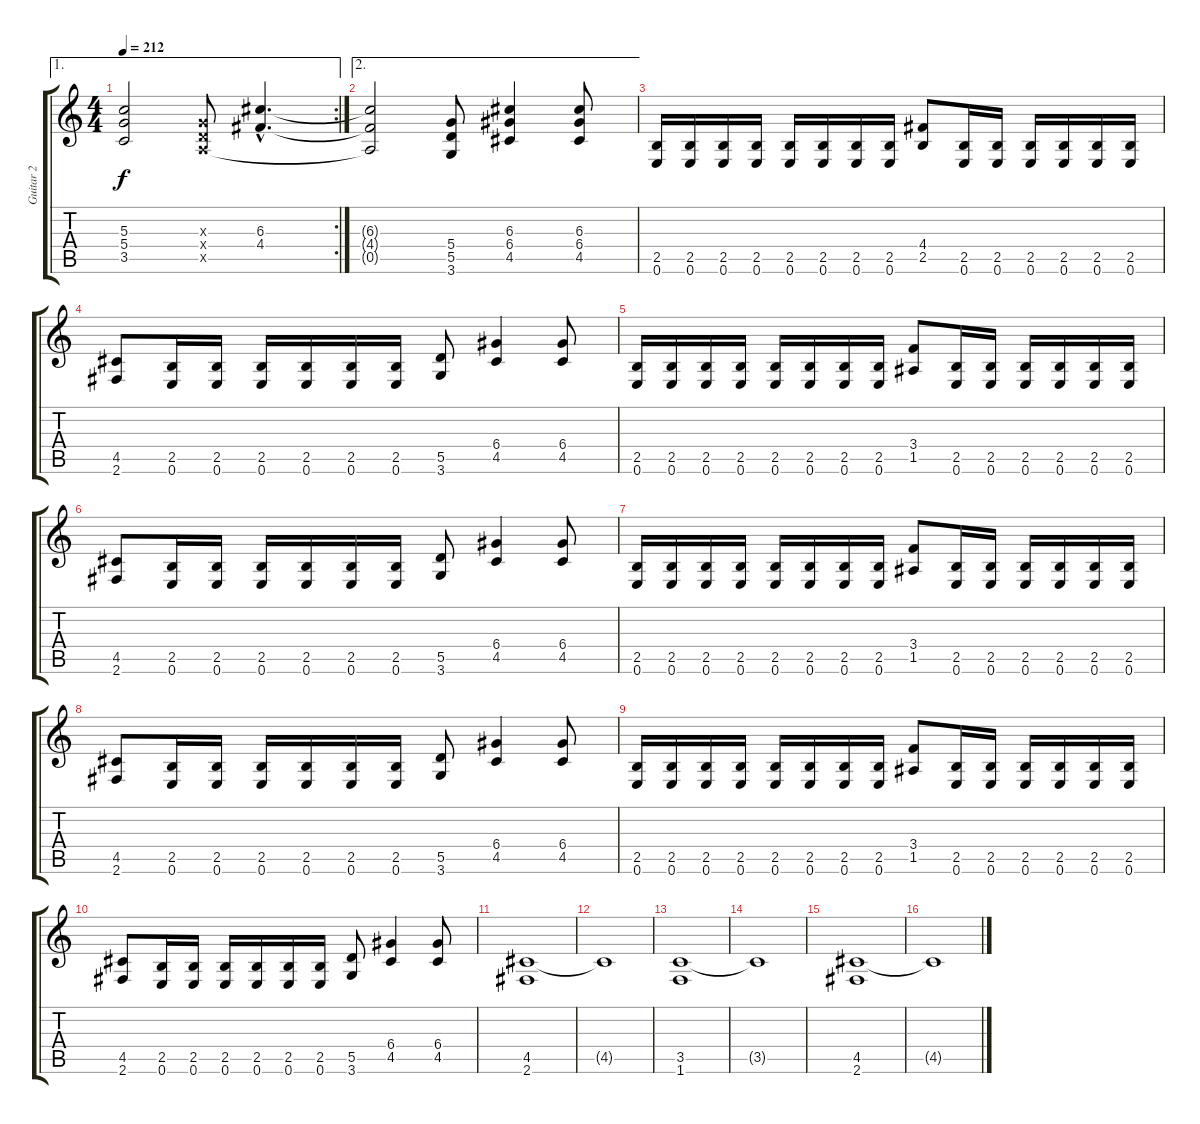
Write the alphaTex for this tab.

\track ("Guitar 2" "Guitar 2") {instrument distortionguitar}
\staff {score tabs}
\tuning (E4 B3 G3 D3 A2 E2) {hide}
\ae 1
\rc 2
\ts (4 4)
\tempo 212
\clef g2
\ks c
(5.3{t} 5.4{t} 3.5{t}).2{dy f} (0.3{x} 0.4{x} 0.5{x}).8 (6.3{hac} 4.4{hac}).4{d} |
\ae 2
(6.3{t} 4.4{t} 0.5{t}).2 (5.4 5.5 3.6).8 (6.3 6.4 4.5).4 (6.3 6.4 4.5).8 |
(2.5 0.6).16 (2.5 0.6).16 (2.5 0.6).16 (2.5 0.6).16 (2.5 0.6).16 (2.5 0.6).16 (2.5 0.6).16 (2.5 0.6).16 (4.4 2.5).8 (2.5 0.6).16 (2.5 0.6).16 (2.5 0.6).16 (2.5 0.6).16 (2.5 0.6).16 (2.5 0.6).16 |
(4.5 2.6).8 (2.5 0.6).16 (2.5 0.6).16 (2.5 0.6).16 (2.5 0.6).16 (2.5 0.6).16 (2.5 0.6).16 (5.5 3.6).8 (6.4 4.5).4 (6.4 4.5).8 |
(2.5 0.6).16 (2.5 0.6).16 (2.5 0.6).16 (2.5 0.6).16 (2.5 0.6).16 (2.5 0.6).16 (2.5 0.6).16 (2.5 0.6).16 (3.4 1.5).8 (2.5 0.6).16 (2.5 0.6).16 (2.5 0.6).16 (2.5 0.6).16 (2.5 0.6).16 (2.5 0.6).16 |
(4.5 2.6).8 (2.5 0.6).16 (2.5 0.6).16 (2.5 0.6).16 (2.5 0.6).16 (2.5 0.6).16 (2.5 0.6).16 (5.5 3.6).8 (6.4 4.5).4 (6.4 4.5).8 |
(2.5 0.6).16 (2.5 0.6).16 (2.5 0.6).16 (2.5 0.6).16 (2.5 0.6).16 (2.5 0.6).16 (2.5 0.6).16 (2.5 0.6).16 (3.4 1.5).8 (2.5 0.6).16 (2.5 0.6).16 (2.5 0.6).16 (2.5 0.6).16 (2.5 0.6).16 (2.5 0.6).16 |
(4.5 2.6).8 (2.5 0.6).16 (2.5 0.6).16 (2.5 0.6).16 (2.5 0.6).16 (2.5 0.6).16 (2.5 0.6).16 (5.5 3.6).8 (6.4 4.5).4 (6.4 4.5).8 |
(2.5 0.6).16 (2.5 0.6).16 (2.5 0.6).16 (2.5 0.6).16 (2.5 0.6).16 (2.5 0.6).16 (2.5 0.6).16 (2.5 0.6).16 (3.4 1.5).8 (2.5 0.6).16 (2.5 0.6).16 (2.5 0.6).16 (2.5 0.6).16 (2.5 0.6).16 (2.5 0.6).16 |
(4.5 2.6).8 (2.5 0.6).16 (2.5 0.6).16 (2.5 0.6).16 (2.5 0.6).16 (2.5 0.6).16 (2.5 0.6).16 (5.5 3.6).8 (6.4 4.5).4 (6.4 4.5).8 |
(4.5 2.6).1 |
4.5{t}.1 |
(3.5 1.6).1 |
3.5{t}.1 |
(4.5 2.6).1 |
4.5{t}.1
